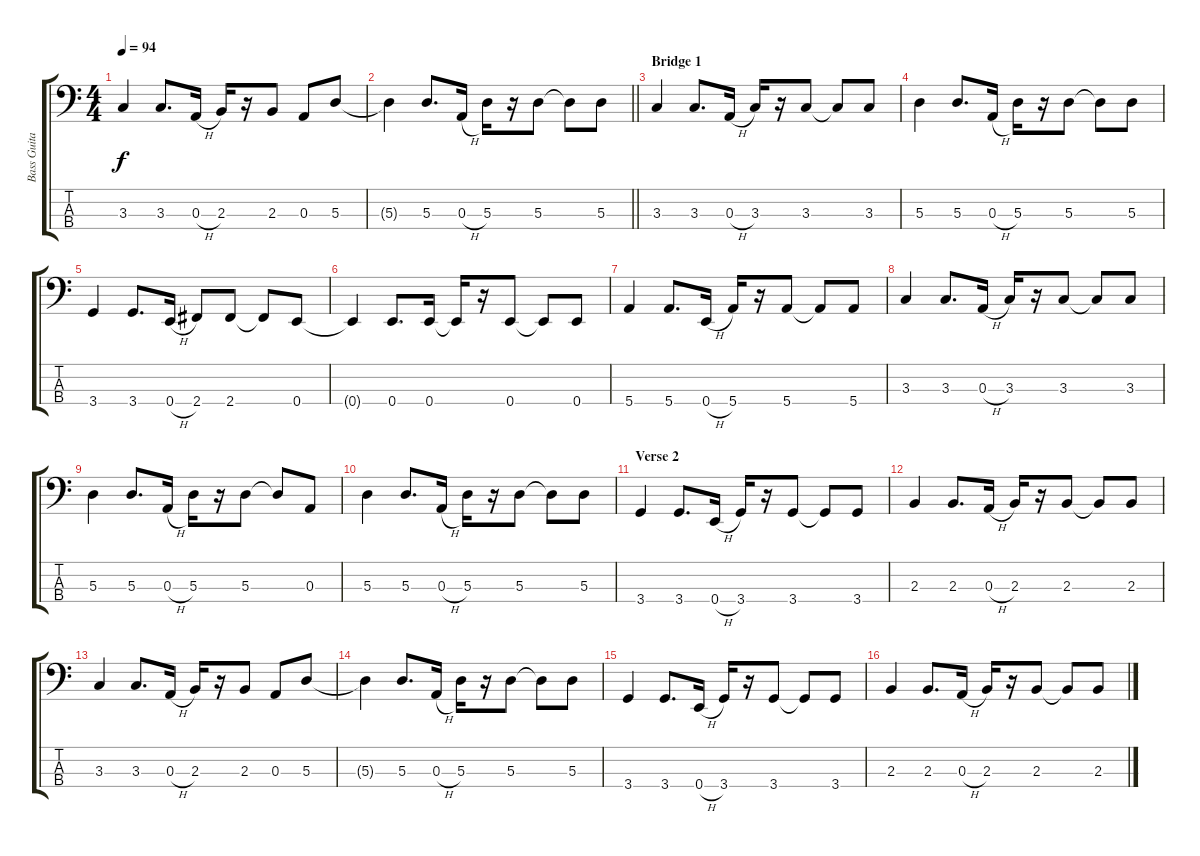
\track ("Bass Guitar" "Bass Guita") {instrument electricbasspick}
\staff {score tabs}
\tuning (G2 D2 A1 E1) {hide}
\ts (4 4)
\tempo 94
\clef f4
\ks c
3.3.4{dy f} 3.3.8{d} 0.3{h}.16 2.3.16 r.16 2.3.8 0.3.8 5.3.8 |
\barLineRight lightlight
5.3{t}.4 5.3.8{d} 0.3{h}.16 5.3.16 r.16 5.3.8 5.3{t}.8 5.3.8 |
\section ("" "Bridge 1")
3.3.4 3.3.8{d} 0.3{h}.16 3.3.16 r.16 3.3.8 3.3{t}.8 3.3.8 |
5.3.4 5.3.8{d} 0.3{h}.16 5.3.16 r.16 5.3.8 5.3{t}.8 5.3.8 |
3.4.4 3.4.8{d} 0.4{h}.16 2.4.8 2.4.8 2.4{t}.8 0.4.8 |
0.4{t}.4 0.4.8{d} 0.4.16 0.4{t}.16 r.16 0.4.8 0.4{t}.8 0.4.8 |
5.4.4 5.4.8{d} 0.4{h}.16 5.4.16 r.16 5.4.8 5.4{t}.8 5.4.8 |
3.3.4 3.3.8{d} 0.3{h}.16 3.3.16 r.16 3.3.8 3.3{t}.8 3.3.8 |
5.3.4 5.3.8{d} 0.3{h}.16 5.3.16 r.16 5.3.8 5.3{t}.8 0.3.8 |
5.3.4 5.3.8{d} 0.3{h}.16 5.3.16 r.16 5.3.8 5.3{t}.8 5.3.8 |
\section ("" "Verse 2")
3.4.4 3.4.8{d} 0.4{h}.16 3.4.16 r.16 3.4.8 3.4{t}.8 3.4.8 |
2.3.4 2.3.8{d} 0.3{h}.16 2.3.16 r.16 2.3.8 2.3{t}.8 2.3.8 |
3.3.4 3.3.8{d} 0.3{h}.16 2.3.16 r.16 2.3.8 0.3.8 5.3.8 |
5.3{t}.4 5.3.8{d} 0.3{h}.16 5.3.16 r.16 5.3.8 5.3{t}.8 5.3.8 |
3.4.4 3.4.8{d} 0.4{h}.16 3.4.16 r.16 3.4.8 3.4{t}.8 3.4.8 |
2.3.4 2.3.8{d} 0.3{h}.16 2.3.16 r.16 2.3.8 2.3{t}.8 2.3.8
